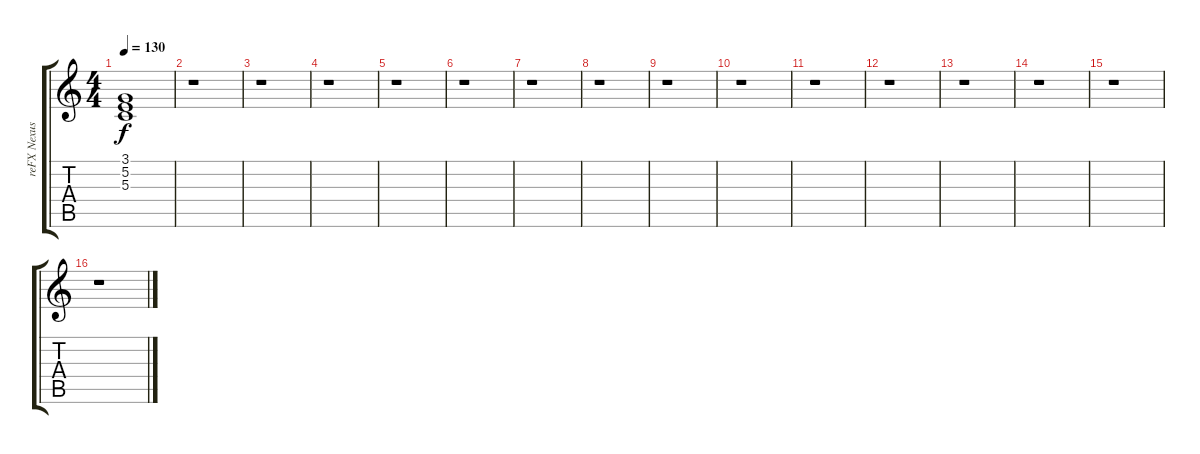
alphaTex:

\track ("reFX Nexus #2 (MIDI)" "reFX Nexus") {instrument choiraahs}
\staff {score tabs}
\tuning (E4 B3 G3 D3 A2 E2) {hide}
\ts (4 4)
\tempo 130
\clef g2
\ks c
(3.1{t} 5.2{t} 5.3{t}).1{dy f} |
r.1 |
r.1 |
r.1 |
r.1 |
r.1 |
r.1 |
r.1 |
r.1 |
r.1 |
r.1 |
r.1 |
r.1 |
r.1 |
r.1 |
r.1
